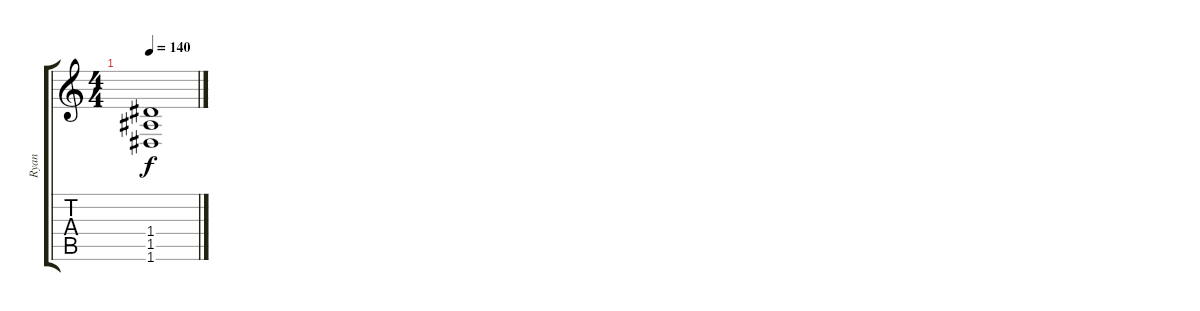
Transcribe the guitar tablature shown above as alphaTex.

\track ("Ryan" "Ryan") {instrument distortionguitar}
\staff {score tabs}
\tuning (E4 B3 G3 D3 A2 D2) {hide}
\ts (4 4)
\tempo 140
\clef g2
\ks c
(1.4{t} 1.5{t} 1.6{t}).1{dy f}
